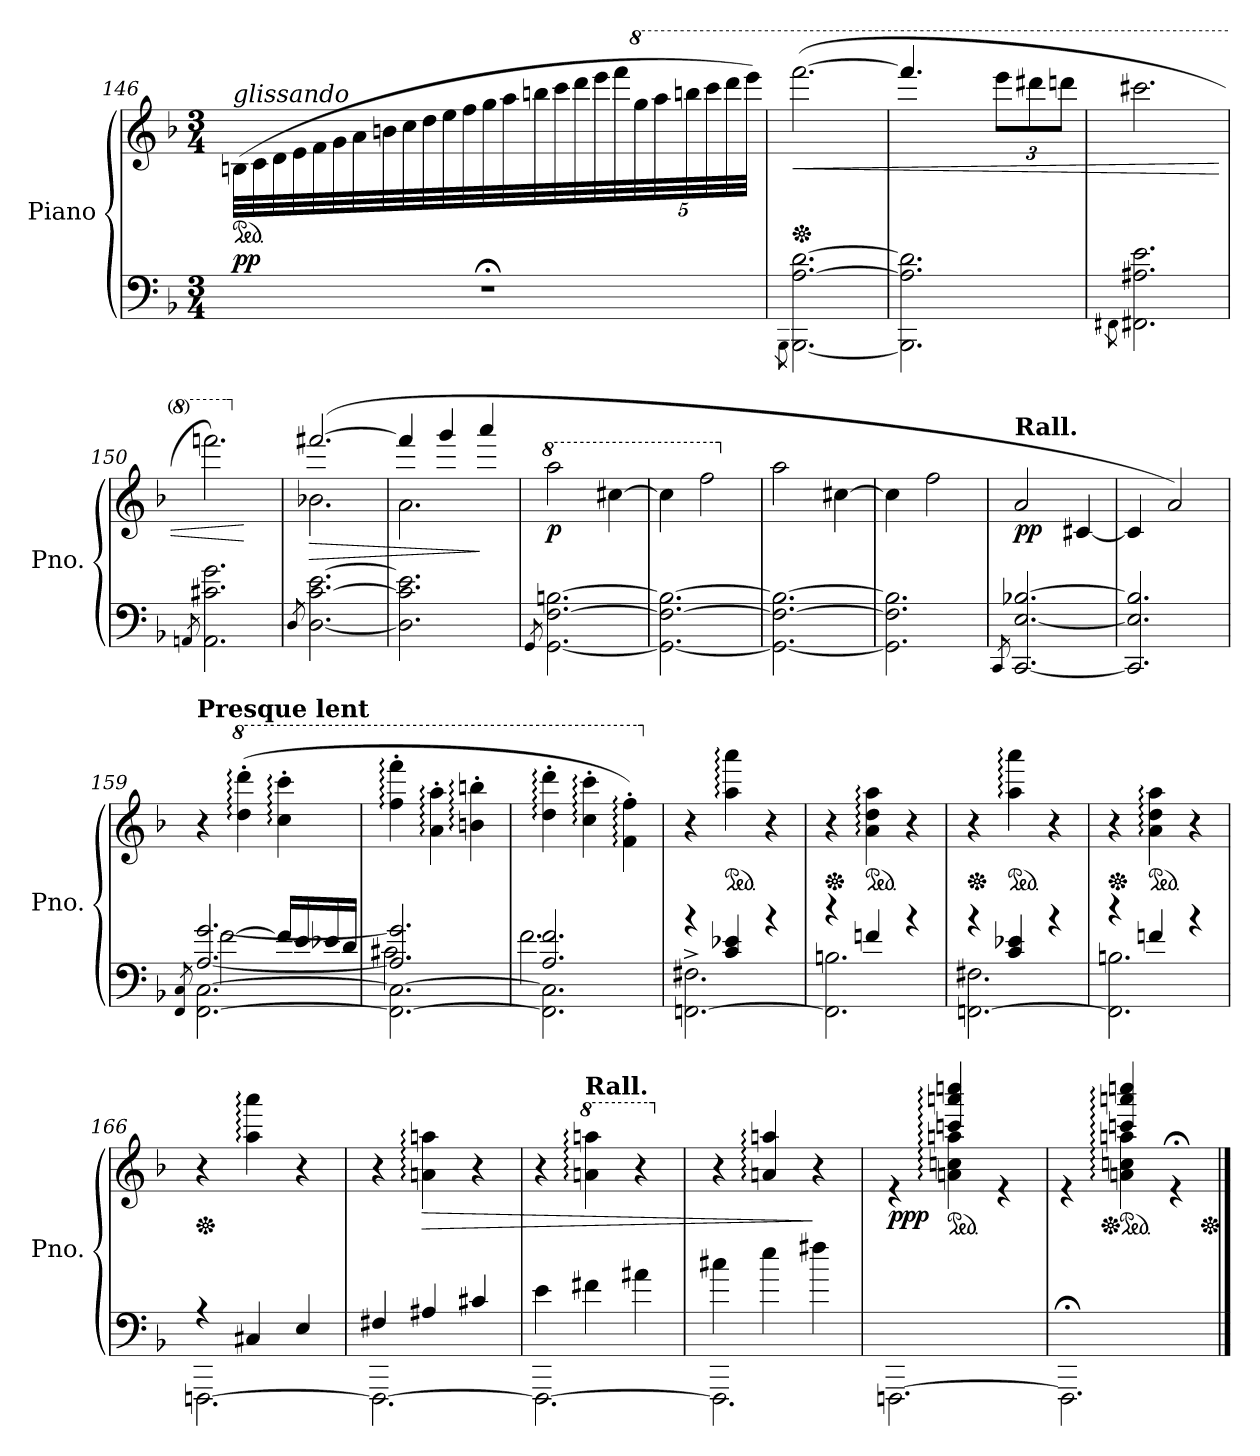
**kern	**kern	**dynam
*part1	*part1	*part1
*staff2	*staff1	*staff1/2
*I"Piano	*	*
*I'Pno.	*	*
!!LO:LB:g=z
*clefF4	*clefG2	*
*k[b-]	*k[b-]	*
*M3/4	*M3/4	*
*MM81	*MM81	*
*	*ped	*
=146	=146	=146
!	!LO:TX:a:i:t=glissando	!
!	!	!LO:DY:a=2
2.r;<	(32Bn\LLL	pp
.	32c\	.
.	32d\	.
.	32e\	.
.	32f\	.
.	32g\	.
.	32a\	.
.	32bn\	.
.	32cc\	.
.	32dd\	.
.	32ee\	.
.	32ff\	.
.	32gg\	.
.	32aa\	.
.	32bbn\	.
.	32ccc\	.
.	32ddd\	.
.	32eee\	.
.	32fff\	.
*	*8va	*
*	*Xbrackettup	*
.	40ggg\	.
.	40aaa\	.
.	40bbbn\	.
.	40cccc\	.
.	40dddd\	.
.	32eeee\JJJ)	.
=147	=147	=147
*	*MM105	*
8qBBB-\	.	.
*	*Xped	*
!	!	!LO:HP:b
!	!	!LO:DY:n=1:b=2
!	!	!LO:DY:n=2:b
!	!	!LO:DY:n=3:a
[2.BBB-\ [2.A\ [2.d\	([2.ffff\	< pp other-dynamics p
=148	=148	=148
*	*^	*
2.BBB-\] 2.A\] 2.d\]	4.ffff/]	2ryy	.
.	8rcyy	.	.
*	*MM81	*	*
.	4rFyy	12eeee\L	.
.	.	12dddd#X\	.
.	.	12ddddn\J	.
*	*v	*v	*
=149	=149	=149
*	*MM105	*
8qFF#X\	.	.
2.FF#\ 2.A#X\ 2.e\	2.cccc#X\	.
=150	=150	=150
8qAAn/	.	.
2.AA\ 2.c#X\ 2.g\	2.ffffn\)	.
.	.	[
!!LO:LB:g=z
=151	=151	=151
8qD/	.	.
*	*X8va	*
!	!	!LO:HP:b
*	*^	*
[2.D\ [2.c\ [2.e\	([2.fff#X/	2.b-X\	>
=152	=152	=152	=152
*	*MM90	*	*
2.D\] 2.c\] 2.e\]	4fff#/]	2.a\	.
.	4ggg/	.	.
.	4aaa/	.	]
*	*v	*v	*
=153	=153	=153
*	*MM120	*
8qGG/	.	.
*	*8va	*
!	!	!LO:DY:b
[2.GG\ [2.F\ [2.Bn\	2aaa\	p
.	[4ccc#X\	.
=154	=154	=154
2.GG\_ 2.F\_ 2.B\_	4ccc#\]	.
.	2fff\	.
=155	=155	=155
*	*X8va	*
2.GG\_ 2.F\_ 2.B\_	2aa\	.
.	[4cc#X\	.
=156	=156	=156
2.GG\] 2.F\] 2.B\]	4cc#\]	.
.	2ff\	.
=157	=157	=157
8qCC/	.	.
!	!LO:TX:a:B:t=Rall.	!
!	!	!LO:DY:b
[2.CC/ [2.E/ [2.B-X/	2a/	pp
.	[4c#X/	.
=158	=158	=158
2.CC/] 2.E/] 2.B-/]	4c#/]	.
*	*MM60	*
.	2a/)	.
=159	=159	=159
8qFF/ 8qC/	.	.
*^	*	*
*	*^	*	*
!	!	!	!LO:TX:a:B:t=Presque lent	!
!	!	!	!	!LO:DY:a=2
!	!	!	!	!LO:DY:n=1:a
[2.FF\ [2.C\	[2.A/ [2.g/	[2f\	4r	p other-dynamics
*	*	*	*8va	*
.	.	.	(4ddd\:' 4dddd\:'	.
.	.	16f/LL]	4ccc\:' 4cccc\:'	.
!	!	!	!	!LO:DY:n=2:a=2
.	.	16e/	.	other-dynamics
.	.	16e-X/	.	.
.	.	16d/JJ	.	.
!!LO:LB:g=z
=160	=160	=160	=160	=160
2.FF\_ 2.C\_	2.A/] 2.g/]	2.c#X\	4fff\:' 4ffff\:'	.
.	.	.	4aa\:' 4aaa\:'	.
.	.	.	4bbn\:' 4bbbn\:'	.
=161	=161	=161	=161	=161
2.FF\] 2.C\]	2.A/ 2.f/	2.f\	4ddd\:' 4dddd\:'	.
.	.	.	4ccc\:' 4cccc\:'	.
.	.	.	4ff\:' 4fff\:')	.
*	*v	*v	*	*
=162	=162	=162	=162
*	*	*X8va	*
[2.FFn\^ 2.F#X\^	4rb	4r	.
*	*	*ped	*
.	4c/ 4e-X/	4aa\: 4aaa\:	.
.	4rb	4r	.
=163	=163	=163	=163
*	*	*Xped	*
2.FF\] 2.Bn\	4rdd	4r	.
*	*	*ped	*
.	4fn/	4a\: 4dd\: 4aa\:	.
*	*	*MM60	*
.	4rb	4r	.
=164	=164	=164	=164
*	*	*Xped	*
[2.FFn\ 2.F#X\	4rb	4r	.
*	*	*ped	*
*	*	*MM75	*
.	4c/ 4e-X/	4aa\: 4aaa\:	.
.	4rb	4r	.
=165	=165	=165	=165
*	*	*Xped	*
2.FF\] 2.Bn\	4rdd	4r	.
*	*	*ped	*
.	4fn/	4a\: 4dd\: 4aa\:	.
.	4rb	4r	.
=166	=166	=166	=166
*	*	*Xped	*
[2.FFFn\	4rA	4r	.
.	4C#X/	4aa\: 4aaa\:	.
.	4E/	4r	.
!!LO:PB:g=z
=167	=167	=167	=167
2.FFF\_	4F#X/	4r	.
!	!	!	!LO:HP:b
.	4A#X/	4an\: 4aan\:	>
.	4c#X/	4r	.
=168	=168	=168	=168
2.FFF\_	4e\	4r	.
*	*	*8va	*
!	!	!LO:TX:a:B:t=Rall.	!
.	4f#X\	4aan\: 4aaan\:	.
.	4a#X\	4r	.
=169	=169	=169	=169
*	*	*X8va	*
2.FFF\]	4cc#X\	4r	.
.	4ee\	4an/: 4aan/:	.
*	*	*MM45	*
.	4ff#X\	4r	]
=170	=170	=170	=170
*	*	*^	*
!	!	!	!	!LO:DY:b
*v	*v	*	*	*
[2.FFFn\	4re	4ryy	ppp
*	*ped	*	*
*	*MM90	*	*
.	4cccn/: 4aaan/: 4ccccn/:	4an\: 4ccn\: 4aan\:	.
*	*MM30	*	*
.	4re	4ryy	.
=171	=171	=171	=171
2.FFF;<\]	4re	4ryy	.
*	*Xped	*	*
*	*ped	*	*
*	*MM90	*	*
.	4cccn/: 4aaan/: 4ccccn/:	4an\: 4ccn\: 4aan\:	.
*	*MM9	*	*
.	4r;<e	4ryy	.
*	*Xped	*	*
*	*v	*v	*
==	==	==
*-	*-	*-
